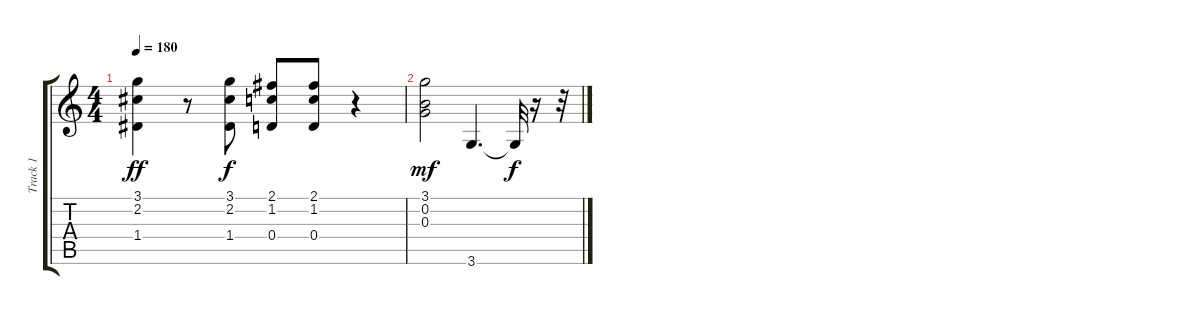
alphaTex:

\track ("Track 1" "Track 1") {instrument acousticguitarsteel}
\staff {score tabs}
\tuning (E4 B3 G3 D3 A2 E2) {hide}
\ts (4 4)
\tempo 180
\clef g2
\ks c
(3.1 2.2 1.4).4{dy ff} r.8 (3.1 2.2 1.4).8{dy f} (2.1 1.2 0.4).8 (2.1 1.2 0.4).8 r.4 |
(3.1 0.2 0.3).2{dy mf} 3.6.4{d} 3.6{t}.32{dy f} r.16 r.32
